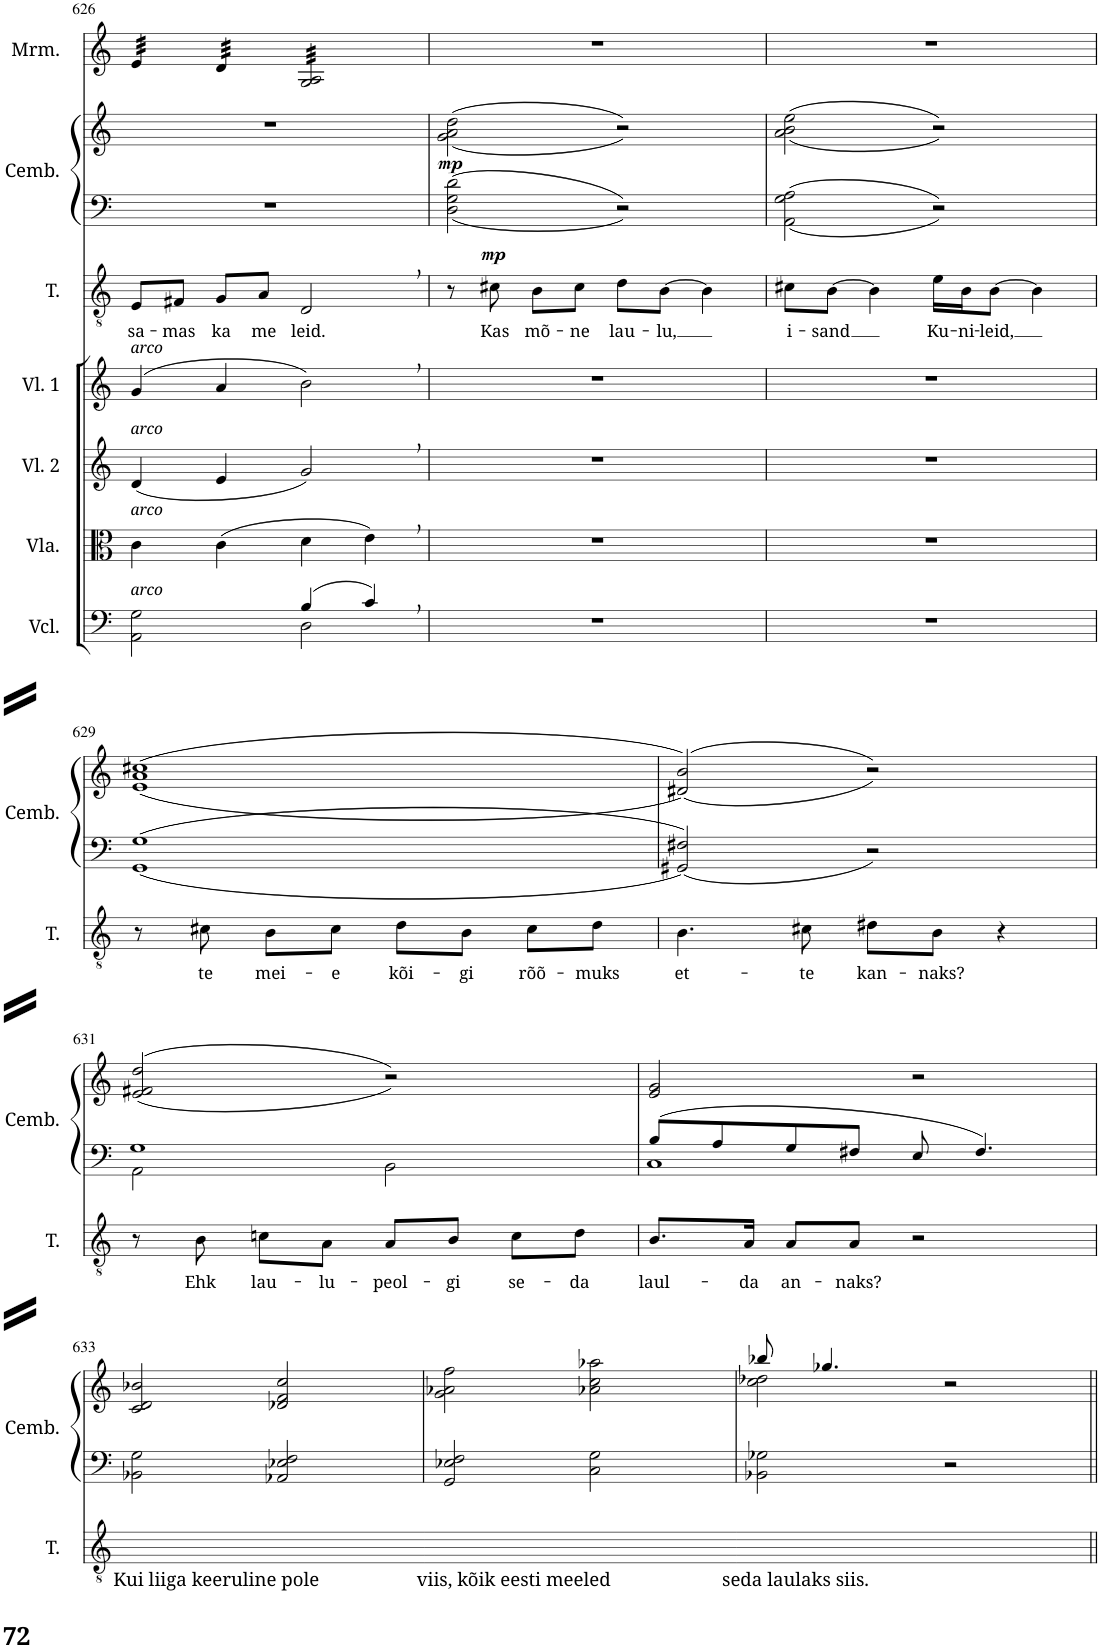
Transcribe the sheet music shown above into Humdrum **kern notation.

**kern	**kern	**kern	**kern	**kern	**text	**dynam	**kern	**kern	**dynam	**kern
*part7	*part6	*part5	*part4	*part3	*part3	*part3	*part2	*part2	*part2	*part1
*staff8	*staff7	*staff6	*staff5	*staff4	*staff4	*staff4	*staff3	*staff2	*staff2/3	*staff1
*I"Violoncello	*I"Viola	*I"Violino 2	*I"Violino 1	*I"Tenore	*	*	*I"Clavicembalo	*	*	*I"Marimba
*I'Vcl.	*I'Vla.	*I'Vl. 2	*I'Vl. 1	*I'T.	*	*	*I'Cemb.	*	*	*I'Mrm.
!!LO:PB:g=z
*clefF4	*clefC3	*clefG2	*clefG2	*clefGv2	*	*	*clefF4	*clefG2	*	*clefG2
*k[]	*k[]	*k[]	*k[]	*k[]	*	*	*k[]	*k[]	*	*k[]
*M4/4	*M4/4	*M4/4	*M4/4	*M4/4	*	*	*M4/4	*M4/4	*	*M4/4
=626	=626	=626	=626	=626	=626	=626	=626	=626	=626	=626
*^	*	*	*	*	*	*	*	*	*	*
!	!	!	!	!LO:TX:a:i:t=arco	!	!	!	!	!	!	!
!	!	!	!LO:TX:a:i:t=arco	!	!	!	!	!	!	!	!
!	!	!LO:TX:a:i:t=arco	!	!	!	!	!	!	!	!	!
!LO:TX:a:i:t=arco	!	!	!	!	!	!	!	!	!	!	!
!	!	!	!	!	!	!LO:LY:b	!	!	!	!	!
*	*	*	*	*	*	*	*	*	*	*	*tremolo
2AA\ 2G\	2ryy	4c\	(4d/	(4g/	8E/L	sa-	.	1r	1r	.	32e/LLL
.	.	.	.	.	.	.	.	.	.	.	32e/
.	.	.	.	.	.	.	.	.	.	.	32e/
.	.	.	.	.	.	.	.	.	.	.	32e/
!	!	!	!	!	!	!LO:LY:b	!	!	!	!	!
.	.	.	.	.	8F#X/J	-mas	.	.	.	.	32e/
.	.	.	.	.	.	.	.	.	.	.	32e/
.	.	.	.	.	.	.	.	.	.	.	32e/
.	.	.	.	.	.	.	.	.	.	.	32e/JJJ
!	!	!	!	!	!	!LO:LY:b	!	!	!	!	!
.	.	(4c\	4e/	4a/	8G/L	ka	.	.	.	.	32d/LLL
.	.	.	.	.	.	.	.	.	.	.	32d/
.	.	.	.	.	.	.	.	.	.	.	32d/
.	.	.	.	.	.	.	.	.	.	.	32d/
!	!	!	!	!	!	!LO:LY:b	!	!	!	!	!
.	.	.	.	.	8A/J	me	.	.	.	.	32d/
.	.	.	.	.	.	.	.	.	.	.	32d/
.	.	.	.	.	.	.	.	.	.	.	32d/
.	.	.	.	.	.	.	.	.	.	.	32d/JJJ
!	!	!	!	!	!	!LO:LY:b	!	!	!	!	!
(4B/	2D\	4d\	2g,/)	2b,\)	2D,/	leid.	.	.	.	.	32G/ 32A/LLL
.	.	.	.	.	.	.	.	.	.	.	32G/ 32A/
.	.	.	.	.	.	.	.	.	.	.	32G/ 32A/
.	.	.	.	.	.	.	.	.	.	.	32G/ 32A/
.	.	.	.	.	.	.	.	.	.	.	32G/ 32A/
.	.	.	.	.	.	.	.	.	.	.	32G/ 32A/
.	.	.	.	.	.	.	.	.	.	.	32G/ 32A/
.	.	.	.	.	.	.	.	.	.	.	32G/ 32A/
4c,/)	.	4e,\)	.	.	.	.	.	.	.	.	32G/ 32A/
.	.	.	.	.	.	.	.	.	.	.	32G/ 32A/
.	.	.	.	.	.	.	.	.	.	.	32G/ 32A/
.	.	.	.	.	.	.	.	.	.	.	32G/ 32A/
.	.	.	.	.	.	.	.	.	.	.	32G/ 32A/
.	.	.	.	.	.	.	.	.	.	.	32G/ 32A/
.	.	.	.	.	.	.	.	.	.	.	32G/ 32A/
.	.	.	.	.	.	.	.	.	.	.	32G/ 32A/JJJ
*	*	*	*	*	*	*	*	*	*	*	*Xtremolo
*v	*v	*	*	*	*	*	*	*	*	*	*
=627	=627	=627	=627	=627	=627	=627	=627	=627	=627	=627
!	!	!	!	!	!	!	!	!	!LO:DY:b	!
1r	1r	1r	1r	8r	.	.	2D\ 2G\ 2d\	((<2g\ 2a\ 2dd\	mp	1r
!	!	!	!	!	!LO:LY:b	!LO:DY:a	!	!	!	!
.	.	.	.	8c#X\	Kas	mp	.	.	.	.
!	!	!	!	!	!LO:LY:b	!	!	!	!	!
.	.	.	.	8B\L	mõ-	.	.	.	.	.
!	!	!	!	!	!LO:LY:b	!	!	!	!	!
.	.	.	.	8c#\J	-ne	.	.	.	.	.
!	!	!	!	!	!LO:LY:b	!	!	!	!	!
.	.	.	.	8d\L	lau-	.	2r	2r))	.	.
!	!	!	!	!	!LO:LY:b	!	!	!	!	!
.	.	.	.	[8B\J	-lu,	.	.	.	.	.
.	.	.	.	4B\]	.	.	.	.	.	.
=628	=628	=628	=628	=628	=628	=628	=628	=628	=628	=628
!	!	!	!	!	!LO:LY:b	!	!	!	!	!
1r	1r	1r	1r	8c#X\L	i-	.	2AA\ 2G\ 2A\	((<2a\ 2b\ 2ee\	.	1r
!	!	!	!	!	!LO:LY:b	!	!	!	!	!
.	.	.	.	[8B\J	-sand	.	.	.	.	.
.	.	.	.	4B\]	.	.	.	.	.	.
!	!	!	!	!	!LO:LY:b	!	!	!	!	!
.	.	.	.	16e\LL	Ku-	.	2r	2r))	.	.
!	!	!	!	!	!LO:LY:b	!	!	!	!	!
.	.	.	.	16B\J	-ni-	.	.	.	.	.
!	!	!	!	!	!LO:LY:b	!	!	!	!	!
.	.	.	.	[8B\J	-leid,	.	.	.	.	.
.	.	.	.	4B\]	.	.	.	.	.	.
!!LO:LB:g=z
=629	=629	=629	=629	=629	=629	=629	=629	=629	=629	=629
1r	1r	1r	1r	8r	.	.	1GG 1G	(>(1e 1a 1cc#X	.	1r
!	!	!	!	!	!LO:LY:b	!	!	!	!	!
.	.	.	.	8c#X\	te	.	.	.	.	.
!	!	!	!	!	!LO:LY:b	!	!	!	!	!
.	.	.	.	8B\L	mei-	.	.	.	.	.
!	!	!	!	!	!LO:LY:b	!	!	!	!	!
.	.	.	.	8c#\J	-e	.	.	.	.	.
!	!	!	!	!	!LO:LY:b	!	!	!	!	!
.	.	.	.	8d\L	kõi-	.	.	.	.	.
!	!	!	!	!	!LO:LY:b	!	!	!	!	!
.	.	.	.	8B\J	-gi	.	.	.	.	.
!	!	!	!	!	!LO:LY:b	!	!	!	!	!
.	.	.	.	8c#\L	rõõ-	.	.	.	.	.
!	!	!	!	!	!LO:LY:b	!	!	!	!	!
.	.	.	.	8d\J	-muks	.	.	.	.	.
=630	=630	=630	=630	=630	=630	=630	=630	=630	=630	=630
!	!	!	!	!	!LO:LY:b	!	!	!	!	!
1r	1r	1r	1r	4.B\	et-	.	2GG#X/ 2F#X/	((>2d#X/ 2b/))	.	1r
!	!	!	!	!	!LO:LY:b	!	!	!	!	!
.	.	.	.	8c#X\	-te	.	.	.	.	.
!	!	!	!	!	!LO:LY:b	!	!	!	!	!
.	.	.	.	8d#X\L	kan-	.	2r	2r))	.	.
!	!	!	!	!	!LO:LY:b	!	!	!	!	!
.	.	.	.	8B\J	-naks?	.	.	.	.	.
.	.	.	.	4r	.	.	.	.	.	.
!!LO:LB:g=z
=631	=631	=631	=631	=631	=631	=631	=631	=631	=631	=631
*	*	*	*	*	*	*	*^	*	*	*
1r	1r	1r	1r	8r	.	.	1G	2AA\	((>2e/ 2f#X/ 2dd/	.	1r
!	!	!	!	!	!LO:LY:b	!	!	!	!	!	!
.	.	.	.	8B\	Ehk	.	.	.	.	.	.
!	!	!	!	!	!LO:LY:b	!	!	!	!	!	!
.	.	.	.	8cn\L	lau-	.	.	.	.	.	.
!	!	!	!	!	!LO:LY:b	!	!	!	!	!	!
.	.	.	.	8A\J	-lu-	.	.	.	.	.	.
!	!	!	!	!	!LO:LY:b	!	!	!	!	!	!
.	.	.	.	8A/L	-peol-	.	.	2BB\	2r))	.	.
!	!	!	!	!	!LO:LY:b	!	!	!	!	!	!
.	.	.	.	8B/J	-gi	.	.	.	.	.	.
!	!	!	!	!	!LO:LY:b	!	!	!	!	!	!
.	.	.	.	8c\L	se-	.	.	.	.	.	.
!	!	!	!	!	!LO:LY:b	!	!	!	!	!	!
.	.	.	.	8d\J	-da	.	.	.	.	.	.
=632	=632	=632	=632	=632	=632	=632	=632	=632	=632	=632	=632
!	!	!	!	!	!LO:LY:b	!	!	!	!	!	!
1r	1r	1r	1r	8.B/L	laul-	.	8B/L	1C	2e/ 2g/	.	1r
.	.	.	.	.	.	.	8A/	.	.	.	.
!	!	!	!	!	!LO:LY:b	!	!	!	!	!	!
.	.	.	.	16A/Jk	-da	.	.	.	.	.	.
!	!	!	!	!	!LO:LY:b	!	!	!	!	!	!
.	.	.	.	8A/L	an-	.	8G/	.	.	.	.
!	!	!	!	!	!LO:LY:b	!	!	!	!	!	!
.	.	.	.	8A/J	-naks?	.	8F#X/J	.	.	.	.
.	.	.	.	2r	.	.	8E/	.	2r	.	.
.	.	.	.	.	.	.	4.F#/	.	.	.	.
*	*	*	*	*	*	*	*v	*v	*	*	*
!!LO:LB:g=z
=633	=633	=633	=633	=633	=633	=633	=633	=633	=633	=633
!	!	!	!	!LO:TX:a:t=Kui liiga keeruline pole	!	!	!	!	!	!
1r	1r	1r	1r	1ryy	.	.	2BB-X\ 2G\	2c/ 2d/ 2b-X/	.	1r
.	.	.	.	.	.	.	2AA-X/ 2E-X/ 2F/	2d-X/ 2f/ 2cc/	.	.
=634	=634	=634	=634	=634	=634	=634	=634	=634	=634	=634
!	!	!	!	!LO:TX:a:t=viis, kõik eesti meeled	!	!	!	!	!	!
1r	1r	1r	1r	1ryy	.	.	2GG/ 2E-X/ 2F/	2g\ 2a-X\ 2ff\	.	1r
.	.	.	.	.	.	.	2C\ 2G\	2a-X\ 2cc\ 2aa-X\	.	.
=635	=635	=635	=635	=635	=635	=635	=635	=635	=635	=635
*	*	*	*	*	*	*	*	*^	*	*
!	!	!	!	!LO:TX:a:t=seda laulaks siis.	!	!	!	!	!	!	!
1r	1r	1r	1r	1ryy	.	.	2BB-X\ 2G-X\	8bb-X/	2cc\ 2dd-X\	.	1r
.	.	.	.	.	.	.	.	4.gg-X/	.	.	.
.	.	.	.	.	.	.	2r	2r	2ryy	.	.
*	*	*	*	*	*	*	*	*v	*v	*	*
=||	=||	=||	=||	=||	=||	=||	=||	=||	=||	=||
*-	*-	*-	*-	*-	*-	*-	*-	*-	*-	*-
